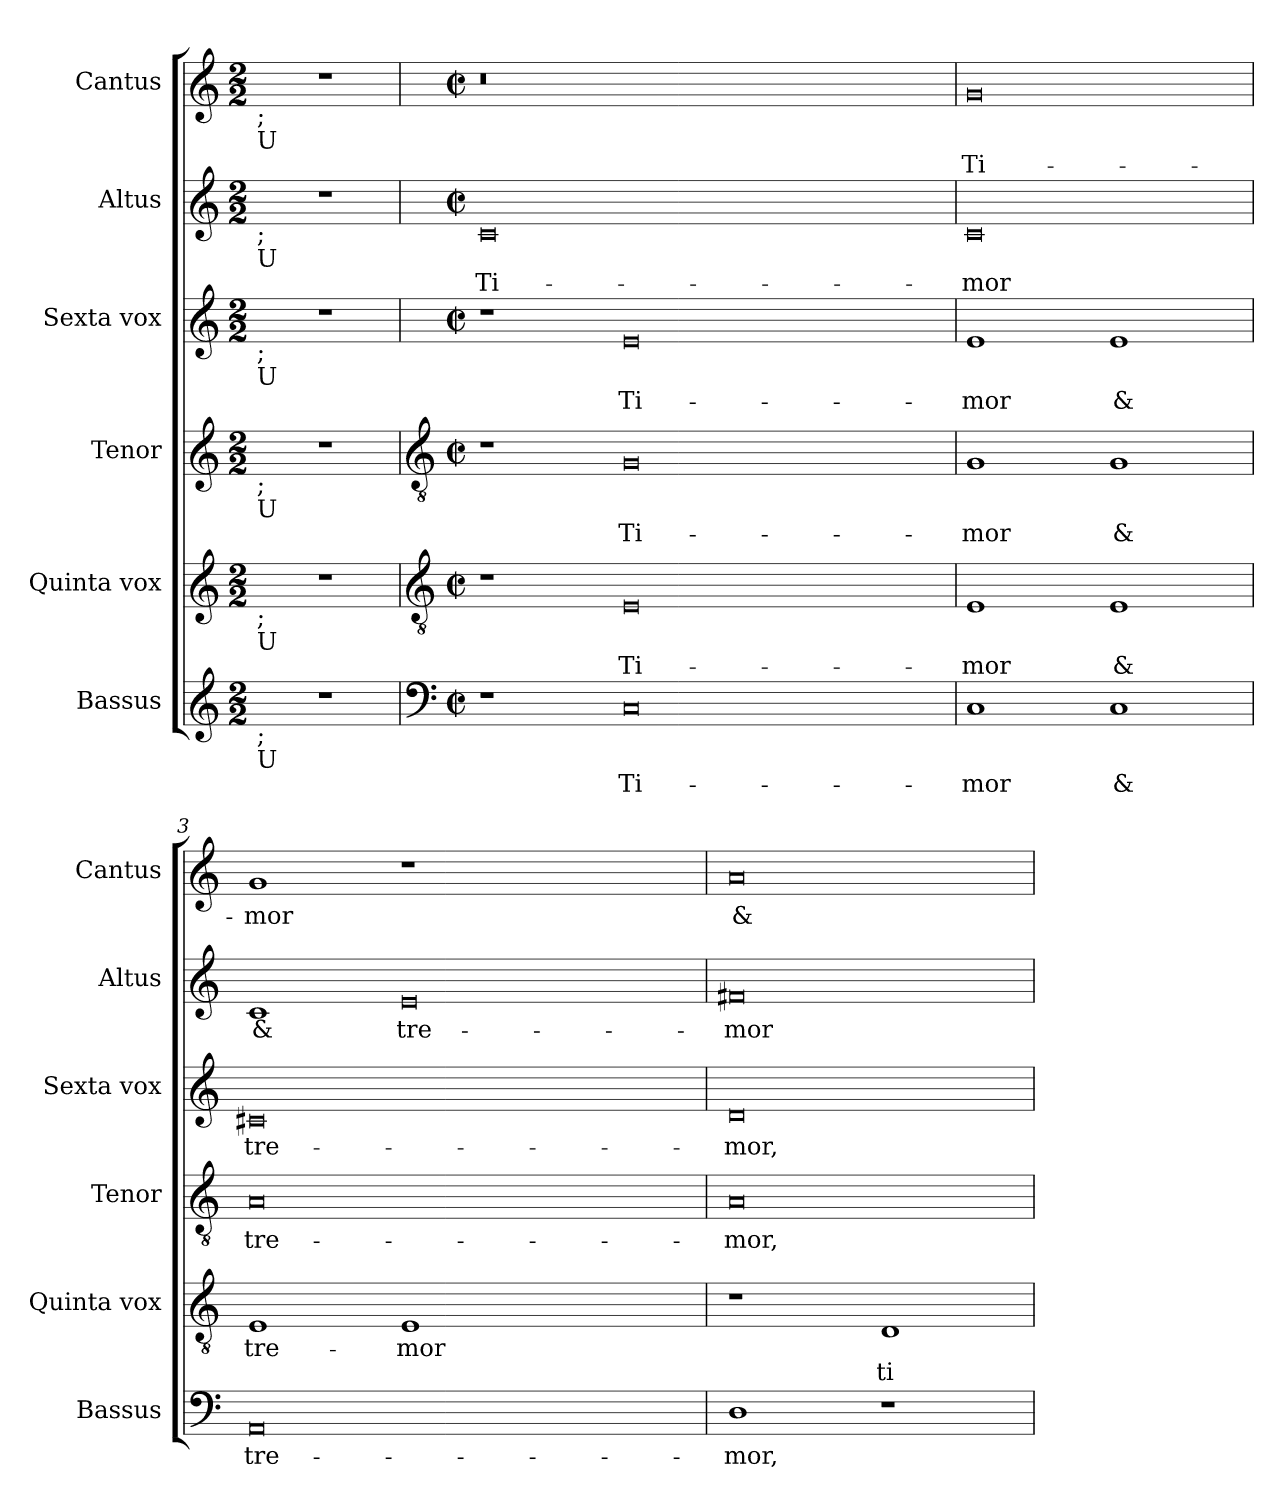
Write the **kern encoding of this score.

**kern	**text	**kern	**text	**text	**kern	**text	**kern	**text	**kern	**text	**kern	**text
*part6	*part6	*part5	*part5	*part5	*part4	*part4	*part3	*part3	*part2	*part2	*part1	*part1
*staff6	*staff6	*staff5	*staff5	*staff5	*staff4	*staff4	*staff3	*staff3	*staff2	*staff2	*staff1	*staff1
*I"Bassus	*	*I"Quinta vox	*	*	*I"Tenor	*	*I"Sexta vox	*	*I"Altus	*	*I"Cantus	*
*I'Bassus	*	*I'Quinta vox	*	*	*I'Tenor	*	*I'Sexta vox	*	*I'Altus	*	*I'Cantus	*
*clefG2	*	*clefG2	*	*	*clefG2	*	*clefG2	*	*clefG2	*	*clefG2	*
*k[]	*	*k[]	*	*	*k[]	*	*k[]	*	*k[]	*	*k[]	*
*C:	*	*C:	*	*	*C:	*	*C:	*	*C:	*	*C:	*
*M2/2	*	*M2/2	*	*	*M2/2	*	*M2/2	*	*M2/2	*	*M2/2	*
=	=	=	=	=	=	=	=	=	=	=	=	=
!	!	!	!	!	!	!	!	!	!	!	!LO:TX:b:t=;	!
!	!	!	!	!	!	!	!	!	!	!	!LO:TX:b:t=U	!
!	!	!	!	!	!	!	!	!	!LO:TX:b:t=;	!	!	!
!	!	!	!	!	!	!	!	!	!LO:TX:b:t=U	!	!	!
!	!	!	!	!	!	!	!LO:TX:b:t=;	!	!	!	!	!
!	!	!	!	!	!	!	!LO:TX:b:t=U	!	!	!	!	!
!	!	!	!	!	!LO:TX:b:t=;	!	!	!	!	!	!	!
!	!	!	!	!	!LO:TX:b:t=U	!	!	!	!	!	!	!
!	!	!LO:TX:b:t=;	!	!	!	!	!	!	!	!	!	!
!	!	!LO:TX:b:t=U	!	!	!	!	!	!	!	!	!	!
!LO:TX:b:t=;	!	!	!	!	!	!	!	!	!	!	!	!
!LO:TX:b:t=U	!	!	!	!	!	!	!	!	!	!	!	!
1r	.	1r	.	.	1r	.	1r	.	1r	.	1r	.
!!LO:LB:g=z
=1	=1	=1	=1	=1	=1	=1	=1	=1	=1	=1	=1	=1
*clefF4	*	*clefGv2	*	*	*clefGv2	*	*	*	*	*	*	*
*M4/2	*	*M4/2	*	*	*M4/2	*	*M4/2	*	*M4/2	*	*M4/2	*
*met(c|)	*	*met(c|)	*	*	*met(c|)	*	*met(c|)	*	*met(c|)	*	*met(c|)	*
!	!	!	!	!	!	!	!	!	!	!	!LO:TX:a:t=Prima pars.	!
!	!	!	!	!	!	!	!	!	!	!LO:LY:b	!	!
*	*	*	*	*	*	*	*	*	*	*	*^	*
1r	.	1r	.	.	1r	.	1r	.	0c	Ti-	0r	1ryy	.
!	!LO:LY:b	!	!LO:LY:b	!	!	!LO:LY:b	!	!LO:LY:b	!	!	!	!	!
0C	Ti-	0E	Ti-	.	0G	Ti-	0e	Ti-	.	.	.	2ryy	.
.	.	.	.	.	.	.	.	.	.	.	.	2ryy	.
.	.	.	.	.	.	.	.	.	1ryy	.	1ryy	1ryy	.
=2	=2	=2	=2	=2	=2	=2	=2	=2	=2	=2	=2	=2	=2
!	!LO:LY:b	!	!LO:LY:b	!	!	!LO:LY:b	!	!LO:LY:b	!	!LO:LY:b	!	!	!LO:LY:b
1C	-mor	1E	-mor	.	1G	-mor	1e	-mor	0c	-mor	0g	0ryy	Ti-
!	!LO:LY:b	!	!LO:LY:b	!	!	!LO:LY:b	!	!LO:LY:b	!	!	!	!	!
1C	&	1E	&	.	1G	&	1e	&	.	.	.	.	.
=3	=3	=3	=3	=3	=3	=3	=3	=3	=3	=3	=3	=3	=3
!	!LO:LY:b	!	!LO:LY:b	!	!	!LO:LY:b	!	!LO:LY:b	!	!LO:LY:b	!	!	!LO:LY:b
0AA	tre-	1E	tre-	.	0A	tre-	0c#X	tre-	1c	&	1g	1ryy	-mor
!	!	!	!LO:LY:b	!	!	!	!	!	!	!LO:LY:b	!	!	!
.	.	1E	-mor	.	.	.	.	.	0e	tre-	1r	0ryy	.
1ryy	.	1ryy	.	.	1ryy	.	1ryy	.	.	.	1ryy	.	.
=4	=4	=4	=4	=4	=4	=4	=4	=4	=4	=4	=4	=4	=4
!	!LO:LY:b	!	!	!	!	!LO:LY:b	!	!LO:LY:b	!	!LO:LY:b	!	!	!LO:LY:b
1D	-mor,	1r	.	.	0A	-mor,	0d	-mor,	0f#X	-mor	0a	0ryy	&
!	!	!	!	!LO:LY:b	!	!	!	!	!	!	!	!	!
1r	.	1D	.	ti-	.	.	.	.	.	.	.	.	.
*	*	*	*	*	*	*	*	*	*	*	*v	*v	*
=	=	=	=	=	=	=	=	=	=	=	=	=
*-	*-	*-	*-	*-	*-	*-	*-	*-	*-	*-	*-	*-
